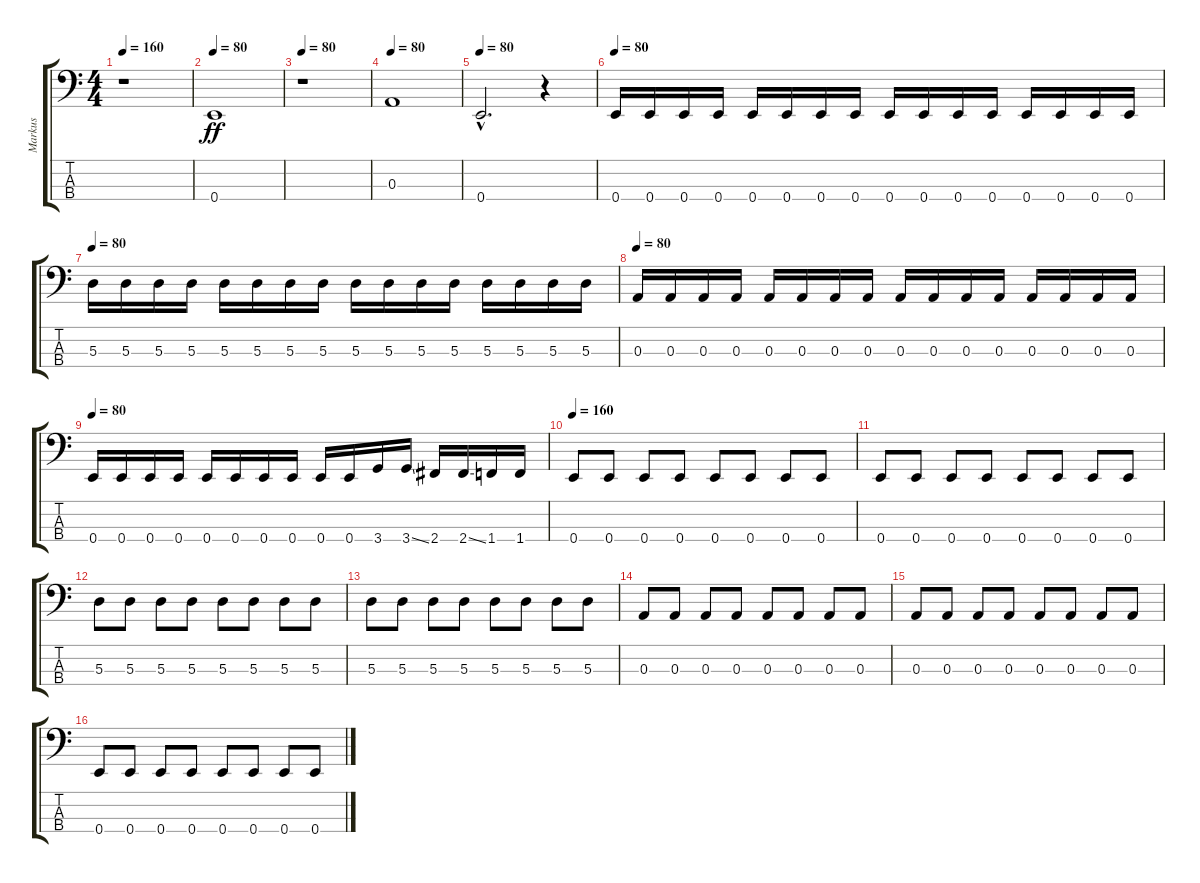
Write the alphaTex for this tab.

\track ("Markus" "Markus") {instrument electricbassfinger}
\staff {score tabs}
\tuning (G2 D2 A1 E1) {hide}
\ts (4 4)
\tempo 160
\tempo 80
\tempo 160
\clef f4
\ks c
r.1{dy ff instrument electricbassfinger} |
\tempo 80
0.4.1 |
\tempo 80
r.1 |
\tempo 80
0.3.1 |
\tempo 80
0.4{hac}.2{d} r.4 |
\tempo 80
0.4.16 0.4.16 0.4.16 0.4.16 0.4.16 0.4.16 0.4.16 0.4.16 0.4.16 0.4.16 0.4.16 0.4.16 0.4.16 0.4.16 0.4.16 0.4.16 |
\tempo 80
5.3.16 5.3.16 5.3.16 5.3.16 5.3.16 5.3.16 5.3.16 5.3.16 5.3.16 5.3.16 5.3.16 5.3.16 5.3.16 5.3.16 5.3.16 5.3.16 |
\tempo 80
0.3.16 0.3.16 0.3.16 0.3.16 0.3.16 0.3.16 0.3.16 0.3.16 0.3.16 0.3.16 0.3.16 0.3.16 0.3.16 0.3.16 0.3.16 0.3.16 |
\tempo 80
0.4.16 0.4.16 0.4.16 0.4.16 0.4.16 0.4.16 0.4.16 0.4.16 0.4.16 0.4.16 3.4.16 3.4{ss}.16 2.4.16 2.4{ss}.16 1.4.16 1.4.16 |
\tempo 160
0.4.8 0.4.8 0.4.8 0.4.8 0.4.8 0.4.8 0.4.8 0.4.8 |
0.4.8 0.4.8 0.4.8 0.4.8 0.4.8 0.4.8 0.4.8 0.4.8 |
5.3.8 5.3.8 5.3.8 5.3.8 5.3.8 5.3.8 5.3.8 5.3.8 |
5.3.8 5.3.8 5.3.8 5.3.8 5.3.8 5.3.8 5.3.8 5.3.8 |
0.3.8 0.3.8 0.3.8 0.3.8 0.3.8 0.3.8 0.3.8 0.3.8 |
0.3.8 0.3.8 0.3.8 0.3.8 0.3.8 0.3.8 0.3.8 0.3.8 |
0.4.8 0.4.8 0.4.8 0.4.8 0.4.8 0.4.8 0.4.8 0.4.8
